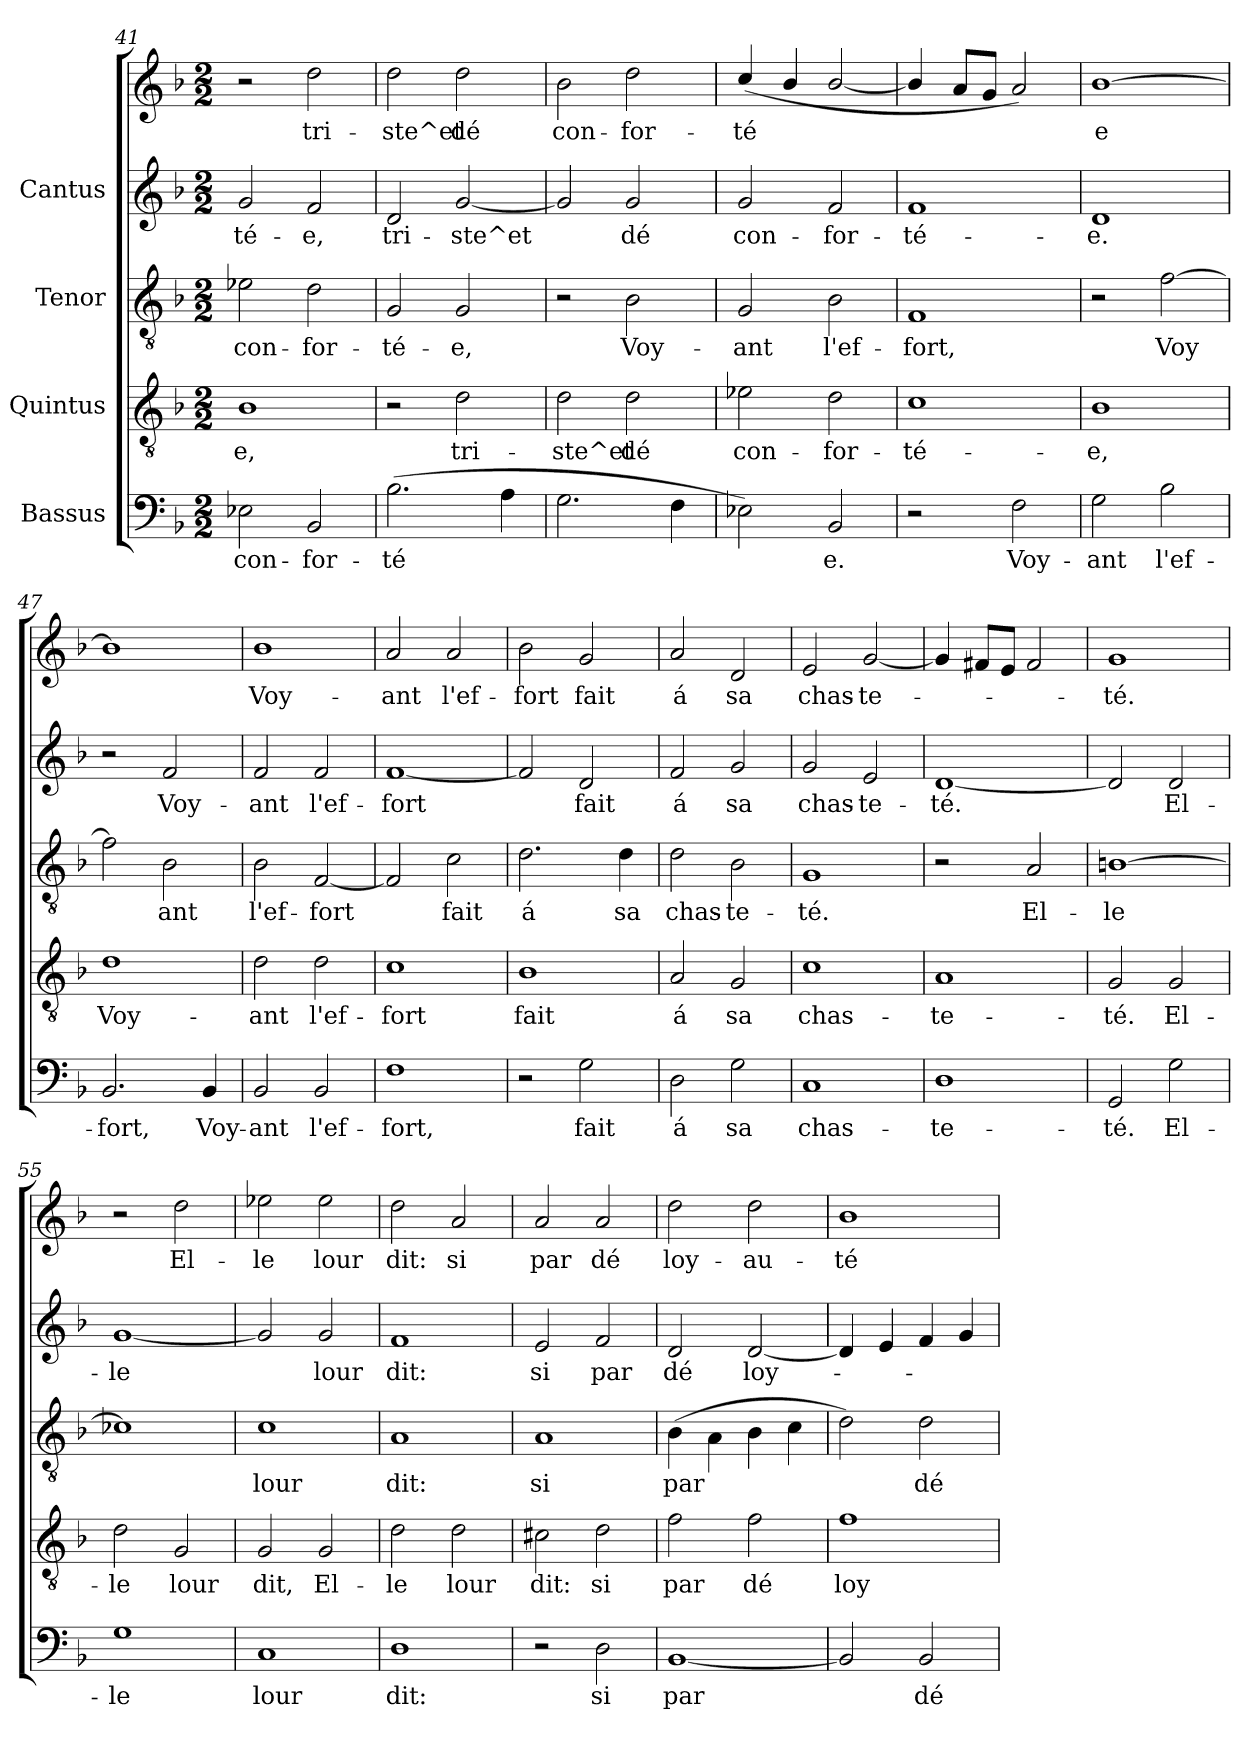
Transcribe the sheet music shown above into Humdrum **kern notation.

**kern	**text	**kern	**text	**kern	**text	**kern	**text	**kern	**text
*part4	*part4	*part3	*part3	*part2	*part2	*part1	*part1	*part1	*part1
*staff5	*staff5	*staff4	*staff4	*staff3	*staff3	*staff2	*staff2	*staff1	*staff1
*I"Bassus	*	*I"Quintus	*	*I"Tenor	*	*I"Cantus	*	*	*
*clefF4	*	*clefGv2	*	*clefGv2	*	*clefG2	*	*clefG2	*
*k[b-]	*	*k[b-]	*	*k[b-]	*	*k[b-]	*	*k[b-]	*
*F:	*	*F:	*	*F:	*	*F:	*	*F:	*
*M2/2	*	*M2/2	*	*M2/2	*	*M2/2	*	*M2/2	*
=41	=41	=41	=41	=41	=41	=41	=41	=41	=41
!	!LO:LY:b:cj	!	!LO:LY:b:cj	!	!LO:LY:b:cj	!	!LO:LY:b:cj	!	!
2E-X\	-con-	1B-	-e,	2e-X\	con-	2g/	-té-	2r	.
!	!LO:LY:b:cj	!	!	!	!LO:LY:b:cj	!	!LO:LY:b:cj	!	!LO:LY:b:cj
2BB-/	-for-	.	.	2d\	-for-	2f/	-e,	2dd\	-tri-
!!LO:LB:g=z
=42	=42	=42	=42	=42	=42	=42	=42	=42	=42
!	!LO:LY:b:cj	!	!	!	!LO:LY:b:cj	!	!LO:LY:b:cj	!	!LO:LY:b:cj
(>2.B-\	-té-	2r	.	2G/	-té-	2d/	tri-	2dd\	ste^et
!	!	!	!LO:LY:b:cj	!	!LO:LY:b:cj	!	!LO:LY:b:cj	!	!LO:LY:b:cj
.	.	2d\	tri-	2G/	-e,	[<2g/	-ste^et	2dd\	dé
!	!LO:LY:b:cj	!	!	!	!	!	!	!	!
4A\	--	.	.	.	.	.	.	.	.
=43	=43	=43	=43	=43	=43	=43	=43	=43	=43
!	!	!	!LO:LY:b:cj	!	!	!	!LO:LY:b:cj	!	!LO:LY:b:cj
2.G\	.	2d\	-ste^et	2r	.	2g/]	-	2b-\	con-
!	!	!	!LO:LY:b:cj	!	!LO:LY:b:cj	!	!LO:LY:b:cj	!	!LO:LY:b:cj
.	.	2d\	dé	2B-\	Voy-	2g/	dé	2dd\	-for-
4F\	.	.	.	.	.	.	.	.	.
=44	=44	=44	=44	=44	=44	=44	=44	=44	=44
!	!LO:LY:b:cj	!	!LO:LY:b:cj	!	!LO:LY:b:cj	!	!LO:LY:b:cj	!	!LO:LY:b:cj
2E-X\)	-	2e-X\	con-	2G/	-ant	2g/	-con-	(<4cc/	té-
!	!	!	!	!	!	!	!	!	!LO:LY:b:cj
.	.	.	.	.	.	.	.	4b-/	--
!	!LO:LY:b:cj	!	!LO:LY:b:cj	!	!LO:LY:b:cj	!	!LO:LY:b:cj	!	!LO:LY:b:cj
2BB-/	e.	2d\	-for-	2B-\	l'ef-	2f/	-for-	[<2b-/	--
=45	=45	=45	=45	=45	=45	=45	=45	=45	=45
!	!	!	!LO:LY:b:cj	!	!LO:LY:b:cj	!	!LO:LY:b:cj	!	!
2r	.	1c	-té-	1F	-fort,	1f	-té-	4b-/]	.
.	.	.	.	.	.	.	.	8a/L	.
.	.	.	.	.	.	.	.	8g/J	.
!	!LO:LY:b:cj	!	!	!	!	!	!	!	!
2F\	Voy-	.	.	.	.	.	.	2a/)	.
=46	=46	=46	=46	=46	=46	=46	=46	=46	=46
!	!LO:LY:b:cj	!	!LO:LY:b:cj	!	!	!	!LO:LY:b:cj	!	!LO:LY:b:cj
2G\	-ant	1B-	-e,	2r	.	1d	e.	[<1b-	-e
!	!LO:LY:b:cj	!	!	!	!LO:LY:b:cj	!	!	!	!
2B-\	l'ef-	.	.	[>2f\	Voy-	.	.	.	.
=47	=47	=47	=47	=47	=47	=47	=47	=47	=47
!	!LO:LY:b:cj	!	!LO:LY:b:cj	!	!LO:LY:b:cj	!	!	!	!
2.BB-/	-fort,	1d	Voy-	2f\]	-	2r	.	1b-]	.
!	!	!	!	!	!LO:LY:b:cj	!	!LO:LY:b:cj	!	!
.	.	.	.	2B-\	ant	2f/	Voy-	.	.
!	!LO:LY:b:cj	!	!	!	!	!	!	!	!
4BB-/	Voy-	.	.	.	.	.	.	.	.
!!LO:LB:g=z
=48	=48	=48	=48	=48	=48	=48	=48	=48	=48
!	!LO:LY:b:cj	!	!LO:LY:b:cj	!	!LO:LY:b:cj	!	!LO:LY:b:cj	!	!LO:LY:b:cj
2BB-/	-ant	2d\	-ant	2B-\	l'ef-	2f/	-ant	1b-	-Voy-
!	!LO:LY:b:cj	!	!LO:LY:b:cj	!	!LO:LY:b:cj	!	!LO:LY:b:cj	!	!
2BB-/	l'ef-	2d\	l'ef-	[<2F/	-fort	2f/	l'ef-	.	.
=49	=49	=49	=49	=49	=49	=49	=49	=49	=49
!	!LO:LY:b:cj	!	!LO:LY:b:cj	!	!LO:LY:b:cj	!	!LO:LY:b:cj	!	!LO:LY:b:cj
1F	-fort,	1c	-fort	2F/]	.	[<1f	-fort	2a/	-ant
!	!	!	!	!	!LO:LY:b:cj	!	!	!	!LO:LY:b:cj
.	.	.	.	2c\	fait	.	.	2a/	l'ef-
=50	=50	=50	=50	=50	=50	=50	=50	=50	=50
!	!	!	!LO:LY:b:cj	!	!LO:LY:b:cj	!	!LO:LY:b:cj	!	!LO:LY:b:cj
2r	.	1B-	fait	2.d\	á	2f/]	.	2b-\	fort
!	!LO:LY:b:cj	!	!	!	!	!	!LO:LY:b:cj	!	!LO:LY:b:cj
2G\	fait	.	.	.	.	2d/	fait	2g/	fait
!	!	!	!	!	!LO:LY:b:cj	!	!	!	!
.	.	.	.	4d\	sa	.	.	.	.
=51	=51	=51	=51	=51	=51	=51	=51	=51	=51
!	!LO:LY:b:cj	!	!LO:LY:b:cj	!	!LO:LY:b:cj	!	!LO:LY:b:cj	!	!LO:LY:b:cj
2D\	á	2A/	á	2d\	chas-	2f/	á	2a/	á
!	!LO:LY:b:cj	!	!LO:LY:b:cj	!	!LO:LY:b:cj	!	!LO:LY:b:cj	!	!LO:LY:b:cj
2G\	sa	2G/	sa	2B-\	-te-	2g/	sa	2d/	sa
=52	=52	=52	=52	=52	=52	=52	=52	=52	=52
!	!LO:LY:b:cj	!	!LO:LY:b:cj	!	!LO:LY:b:cj	!	!LO:LY:b:cj	!	!LO:LY:b:cj
1C	chas-	1c	chas-	1G	-té.	2g/	-chas-	2e/	chas-
!	!	!	!	!	!	!	!LO:LY:b:cj	!	!LO:LY:b:cj
.	.	.	.	.	.	2e/	-te-	[<2g/	-te-
=53	=53	=53	=53	=53	=53	=53	=53	=53	=53
!	!LO:LY:b:cj	!	!LO:LY:b:cj	!	!	!	!LO:LY:b:cj	!	!
1D	-te-	1A	-te-	2r	.	[<1d	-té.	4g/]	.
.	.	.	.	.	.	.	.	8f#X/L	.
.	.	.	.	.	.	.	.	8e/J	.
!	!	!	!	!	!LO:LY:b:cj	!	!	!	!
.	.	.	.	2A/	El-	.	.	2f#/	.
!!LO:PB:g=z
=54	=54	=54	=54	=54	=54	=54	=54	=54	=54
!	!LO:LY:b:cj	!	!LO:LY:b:cj	!	!LO:LY:b:cj	!	!LO:LY:b:cj	!	!LO:LY:b:cj
2GG/	-té.	2G/	-té.	[>1Bn	-le	2d/]	.	1g	té.
!	!LO:LY:b:cj	!	!LO:LY:b:cj	!	!	!	!LO:LY:b:cj	!	!
2G\	El-	2G/	El-	.	.	2d/	El-	.	.
=55	=55	=55	=55	=55	=55	=55	=55	=55	=55
!	!LO:LY:b:cj	!	!LO:LY:b:cj	!	!	!	!LO:LY:b:cj	!	!
1G	-le	2d\	-le	1c-X]	.	[<1g	-le	2r	.
!	!	!	!LO:LY:b:cj	!	!	!	!	!	!LO:LY:b:cj
.	.	2G/	lour	.	.	.	.	2dd\	-El-
=56	=56	=56	=56	=56	=56	=56	=56	=56	=56
!	!LO:LY:b:cj	!	!LO:LY:b:cj	!	!LO:LY:b:cj	!	!LO:LY:b:cj	!	!LO:LY:b:cj
1C	lour	2G/	dit,	1c	lour	2g/]	.	2ee-X\	le
!	!	!	!LO:LY:b:cj	!	!	!	!LO:LY:b:cj	!	!LO:LY:b:cj
.	.	2G/	El-	.	.	2g/	lour	2ee-\	lour
=57	=57	=57	=57	=57	=57	=57	=57	=57	=57
!	!LO:LY:b:cj	!	!LO:LY:b:cj	!	!LO:LY:b:cj	!	!LO:LY:b:cj	!	!LO:LY:b:cj
1D	dit:	2d\	-le	1A	dit:	1f	dit:	2dd\	dit:
!	!	!	!LO:LY:b:cj	!	!	!	!	!	!LO:LY:b:cj
.	.	2d\	lour	.	.	.	.	2a/	si
=58	=58	=58	=58	=58	=58	=58	=58	=58	=58
!	!	!	!LO:LY:b:cj	!	!LO:LY:b:cj	!	!LO:LY:b:cj	!	!LO:LY:b:cj
2r	.	2c#X\	dit:	1A	si	2e/	si	2a/	par
!	!LO:LY:b:cj	!	!LO:LY:b:cj	!	!	!	!LO:LY:b:cj	!	!LO:LY:b:cj
2D\	si	2d\	si	.	.	2f/	par	2a/	dé
=59	=59	=59	=59	=59	=59	=59	=59	=59	=59
!	!LO:LY:b:cj	!	!LO:LY:b:cj	!	!LO:LY:b:cj	!	!LO:LY:b:cj	!	!LO:LY:b:cj
[<1BB-	par	2f\	par	(>4B-\	par	2d/	-dé	2dd\	loy-
!	!	!	!	!	!LO:LY:b:cj	!	!	!	!
.	.	.	.	4A\	.	.	.	.	.
!	!	!	!LO:LY:b:cj	!	!LO:LY:b:cj	!	!LO:LY:b:cj	!	!LO:LY:b:cj
.	.	2f\	dé	4B-\	.	[<2d/	loy-	2dd\	-au-
!	!	!	!	!	!LO:LY:b:cj	!	!	!	!
.	.	.	.	4c\	.	.	.	.	.
!!LO:LB:g=z
=60	=60	=60	=60	=60	=60	=60	=60	=60	=60
!	!LO:LY:b:cj	!	!LO:LY:b:cj	!	!LO:LY:b:cj	!	!	!	!LO:LY:b:cj
2BB-/]	.	1f	loy-	2d\)	.	4d/]	.	1b-	-té
.	.	.	.	.	.	4e/	.	.	.
!	!LO:LY:b:cj	!	!	!	!LO:LY:b:cj	!	!	!	!
2BB-/	dé	.	.	2d\	dé	4f/	.	.	.
.	.	.	.	.	.	4g/	.	.	.
=	=	=	=	=	=	=	=	=	=
*-	*-	*-	*-	*-	*-	*-	*-	*-	*-
